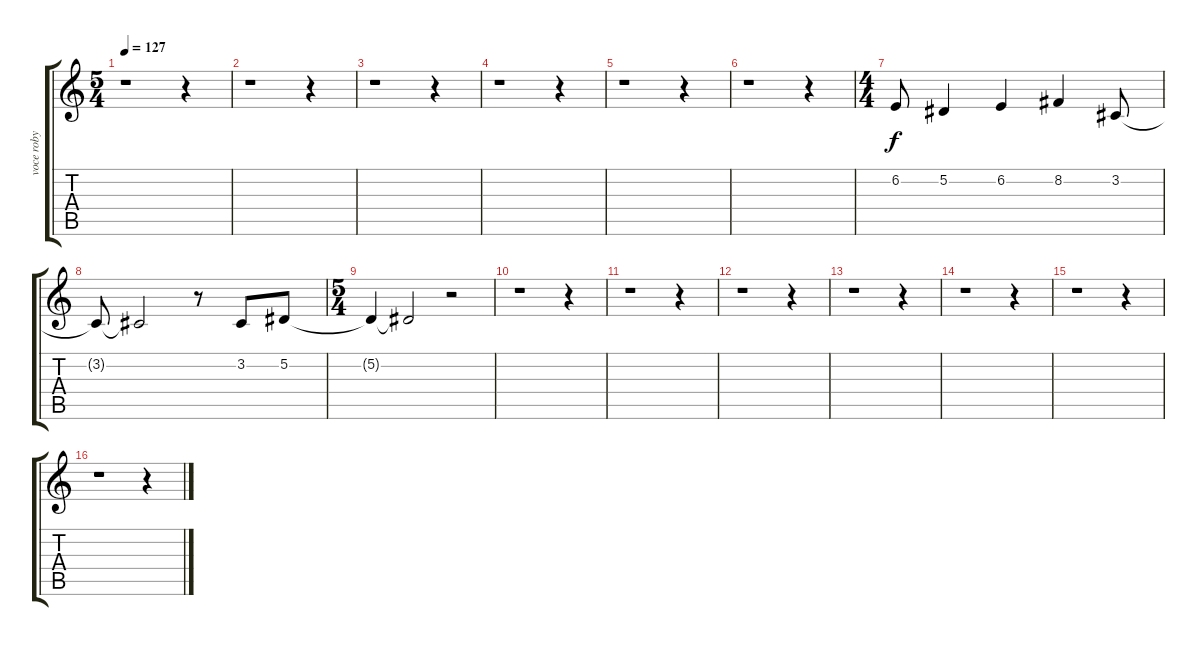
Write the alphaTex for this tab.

\track ("voce roby" "voce roby") {instrument lead3calliope}
\staff {score tabs}
\tuning (Eb4 Bb3 Gb3 Db3 Ab2 Eb2) {hide}
\ts (5 4)
\tempo 127
\clef g2
\ks c
r.1{dy f instrument lead3calliope} r.4 |
r.1 r.4 |
r.1 r.4 |
r.1 r.4 |
r.1 r.4 |
r.1 r.4 |
\ts (4 4)
6.2.8 5.2.4 6.2.4 8.2.4 3.2.8 |
3.2{t}.8 3.2{t}.2 r.8 3.2.8 5.2.8 |
\ts (5 4)
5.2{t}.4 5.2{t}.2 r.2 |
r.1 r.4 |
r.1 r.4 |
r.1 r.4 |
r.1 r.4 |
r.1 r.4 |
r.1 r.4 |
r.1 r.4
